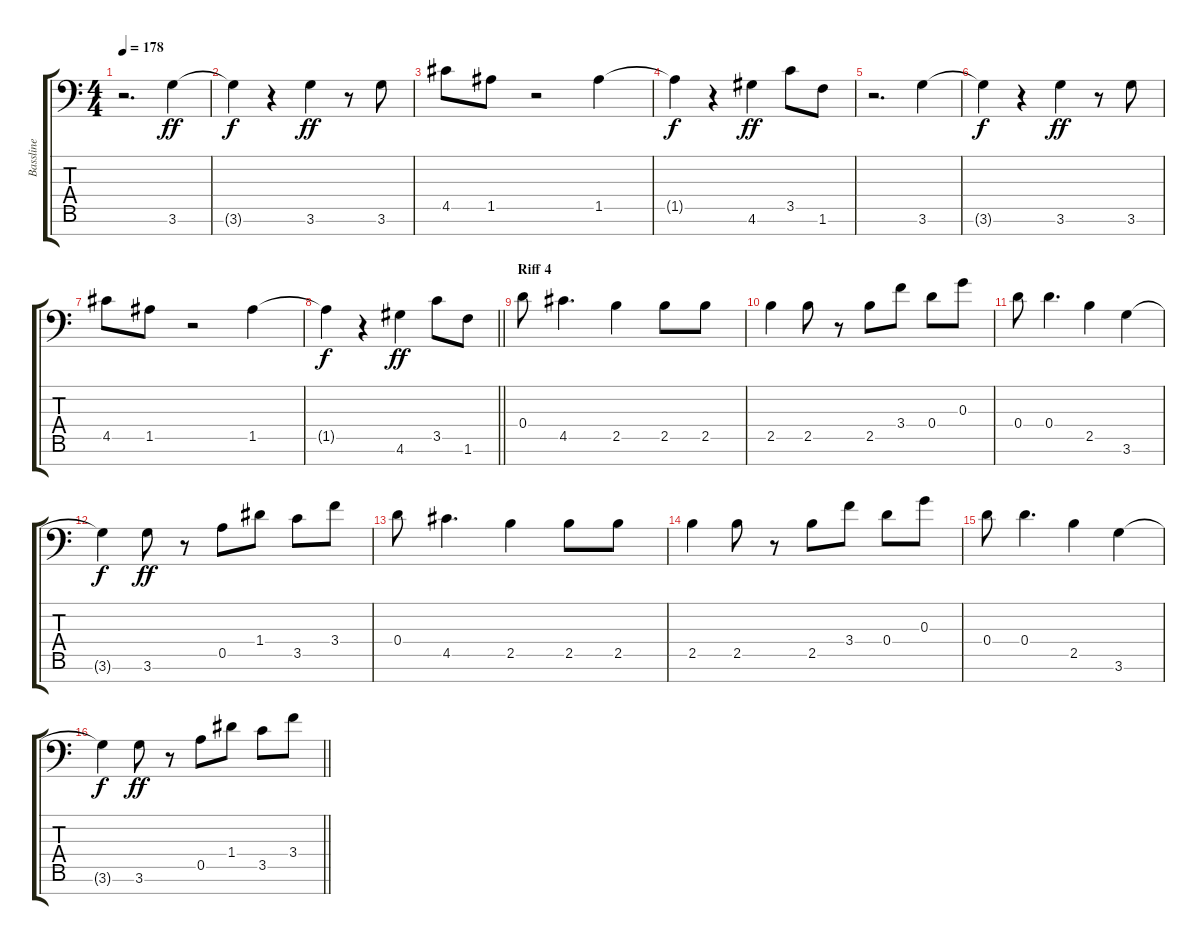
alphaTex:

\track ("Bassline" "Bassline") {instrument synthbass1}
\staff {score tabs}
\tuning (E4 B3 G3 D3 A2 E2 C-1) {hide}
\ts (4 4)
\tempo 178
\clef f4
\ks c
r.2{d dy ff} 3.6.4 |
3.6{t}.4{dy f} r.4 3.6.4{dy ff} r.8 3.6.8 |
4.5.8 1.5.8 r.2 1.5.4 |
1.5{t}.4{dy f} r.4 4.6.4{dy ff} 3.5.8 1.6.8 |
r.2{d} 3.6.4 |
3.6{t}.4{dy f} r.4 3.6.4{dy ff} r.8 3.6.8 |
4.5.8 1.5.8 r.2 1.5.4 |
\barLineRight lightlight
1.5{t}.4{dy f} r.4 4.6.4{dy ff} 3.5.8 1.6.8 |
\section ("" "Riff 4")
0.4.8 4.5.4{d} 2.5.4 2.5.8 2.5.8 |
2.5.4 2.5.8 r.8 2.5.8 3.4.8 0.4.8 0.3.8 |
0.4.8 0.4.4{d} 2.5.4 3.6.4 |
3.6{t}.4{dy f} 3.6.8{dy ff} r.8 0.5.8 1.4.8 3.5.8 3.4.8 |
0.4.8 4.5.4{d} 2.5.4 2.5.8 2.5.8 |
2.5.4 2.5.8 r.8 2.5.8 3.4.8 0.4.8 0.3.8 |
0.4.8 0.4.4{d} 2.5.4 3.6.4 |
\barLineRight lightlight
3.6{t}.4{dy f} 3.6.8{dy ff} r.8 0.5.8 1.4.8 3.5.8 3.4.8
